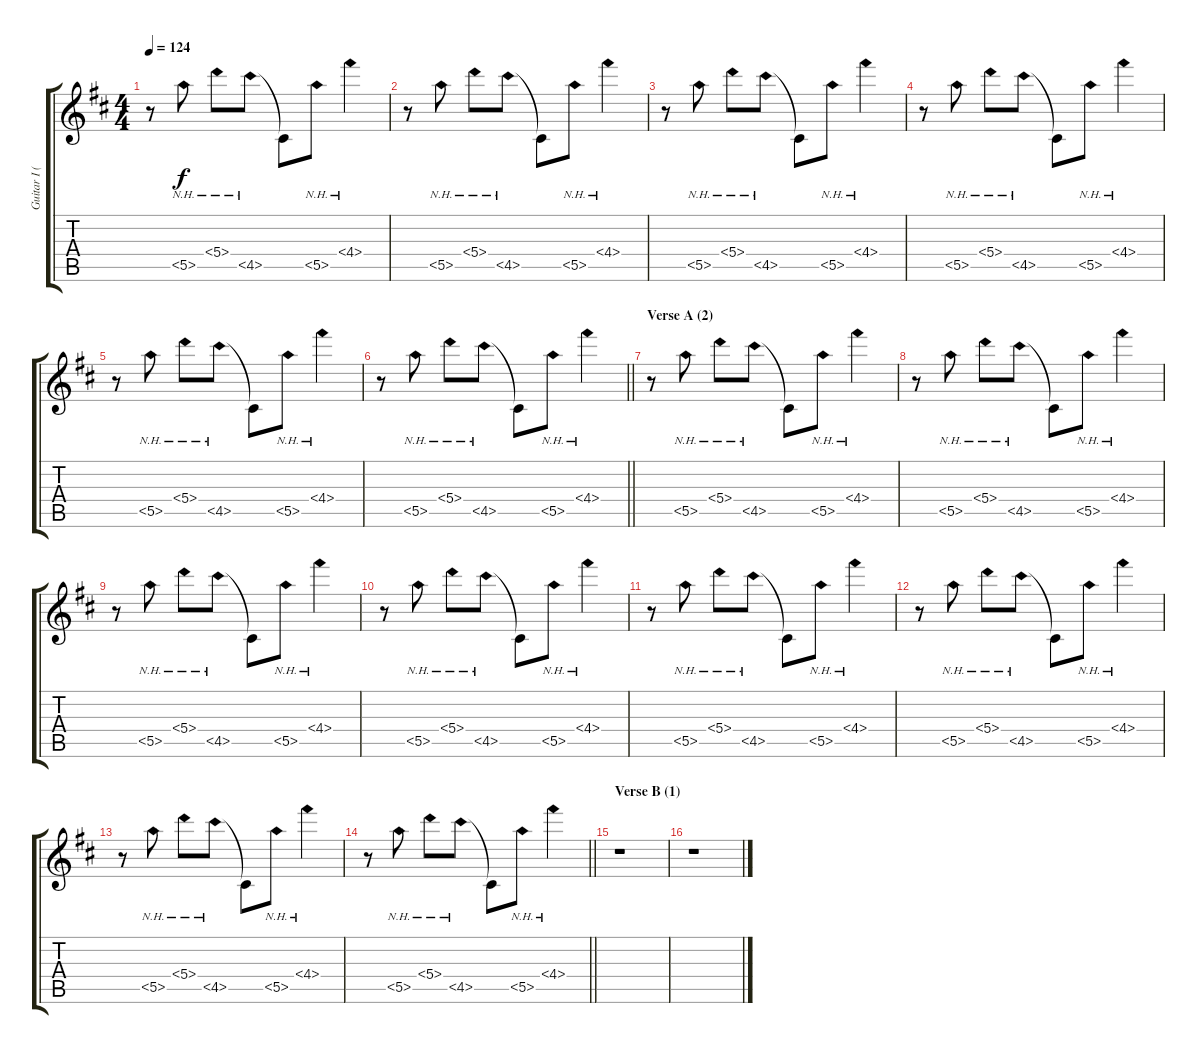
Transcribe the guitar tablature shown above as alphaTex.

\track ("Guitar I (Aiji)" "Guitar I (") {instrument distortionguitar}
\staff {score tabs}
\tuning (E4 B3 G3 D3 A2 E2) {hide}
\ts (4 4)
\tempo 124
\clef g2
\ks d
r.8{dy f} 5.5{nh}.8 5.4{nh}.8 4.5{nh}.8 4.5{t}.8 5.5{nh}.8 4.4{nh}.4 |
r.8 5.5{nh}.8 5.4{nh}.8 4.5{nh}.8 4.5{t}.8 5.5{nh}.8 4.4{nh}.4 |
r.8 5.5{nh}.8 5.4{nh}.8 4.5{nh}.8 4.5{t}.8 5.5{nh}.8 4.4{nh}.4 |
r.8 5.5{nh}.8 5.4{nh}.8 4.5{nh}.8 4.5{t}.8 5.5{nh}.8 4.4{nh}.4 |
r.8 5.5{nh}.8 5.4{nh}.8 4.5{nh}.8 4.5{t}.8 5.5{nh}.8 4.4{nh}.4 |
\barLineRight lightlight
r.8 5.5{nh}.8 5.4{nh}.8 4.5{nh}.8 4.5{t}.8 5.5{nh}.8 4.4{nh}.4 |
\section ("" "Verse A (2)")
r.8 5.5{nh}.8 5.4{nh}.8 4.5{nh}.8 4.5{t}.8 5.5{nh}.8 4.4{nh}.4 |
r.8 5.5{nh}.8 5.4{nh}.8 4.5{nh}.8 4.5{t}.8 5.5{nh}.8 4.4{nh}.4 |
r.8 5.5{nh}.8 5.4{nh}.8 4.5{nh}.8 4.5{t}.8 5.5{nh}.8 4.4{nh}.4 |
r.8 5.5{nh}.8 5.4{nh}.8 4.5{nh}.8 4.5{t}.8 5.5{nh}.8 4.4{nh}.4 |
r.8 5.5{nh}.8 5.4{nh}.8 4.5{nh}.8 4.5{t}.8 5.5{nh}.8 4.4{nh}.4 |
r.8 5.5{nh}.8 5.4{nh}.8 4.5{nh}.8 4.5{t}.8 5.5{nh}.8 4.4{nh}.4 |
r.8 5.5{nh}.8 5.4{nh}.8 4.5{nh}.8 4.5{t}.8 5.5{nh}.8 4.4{nh}.4 |
\barLineRight lightlight
r.8 5.5{nh}.8 5.4{nh}.8 4.5{nh}.8 4.5{t}.8 5.5{nh}.8 4.4{nh}.4 |
\section ("" "Verse B (1)")
r.1 |
r.1
